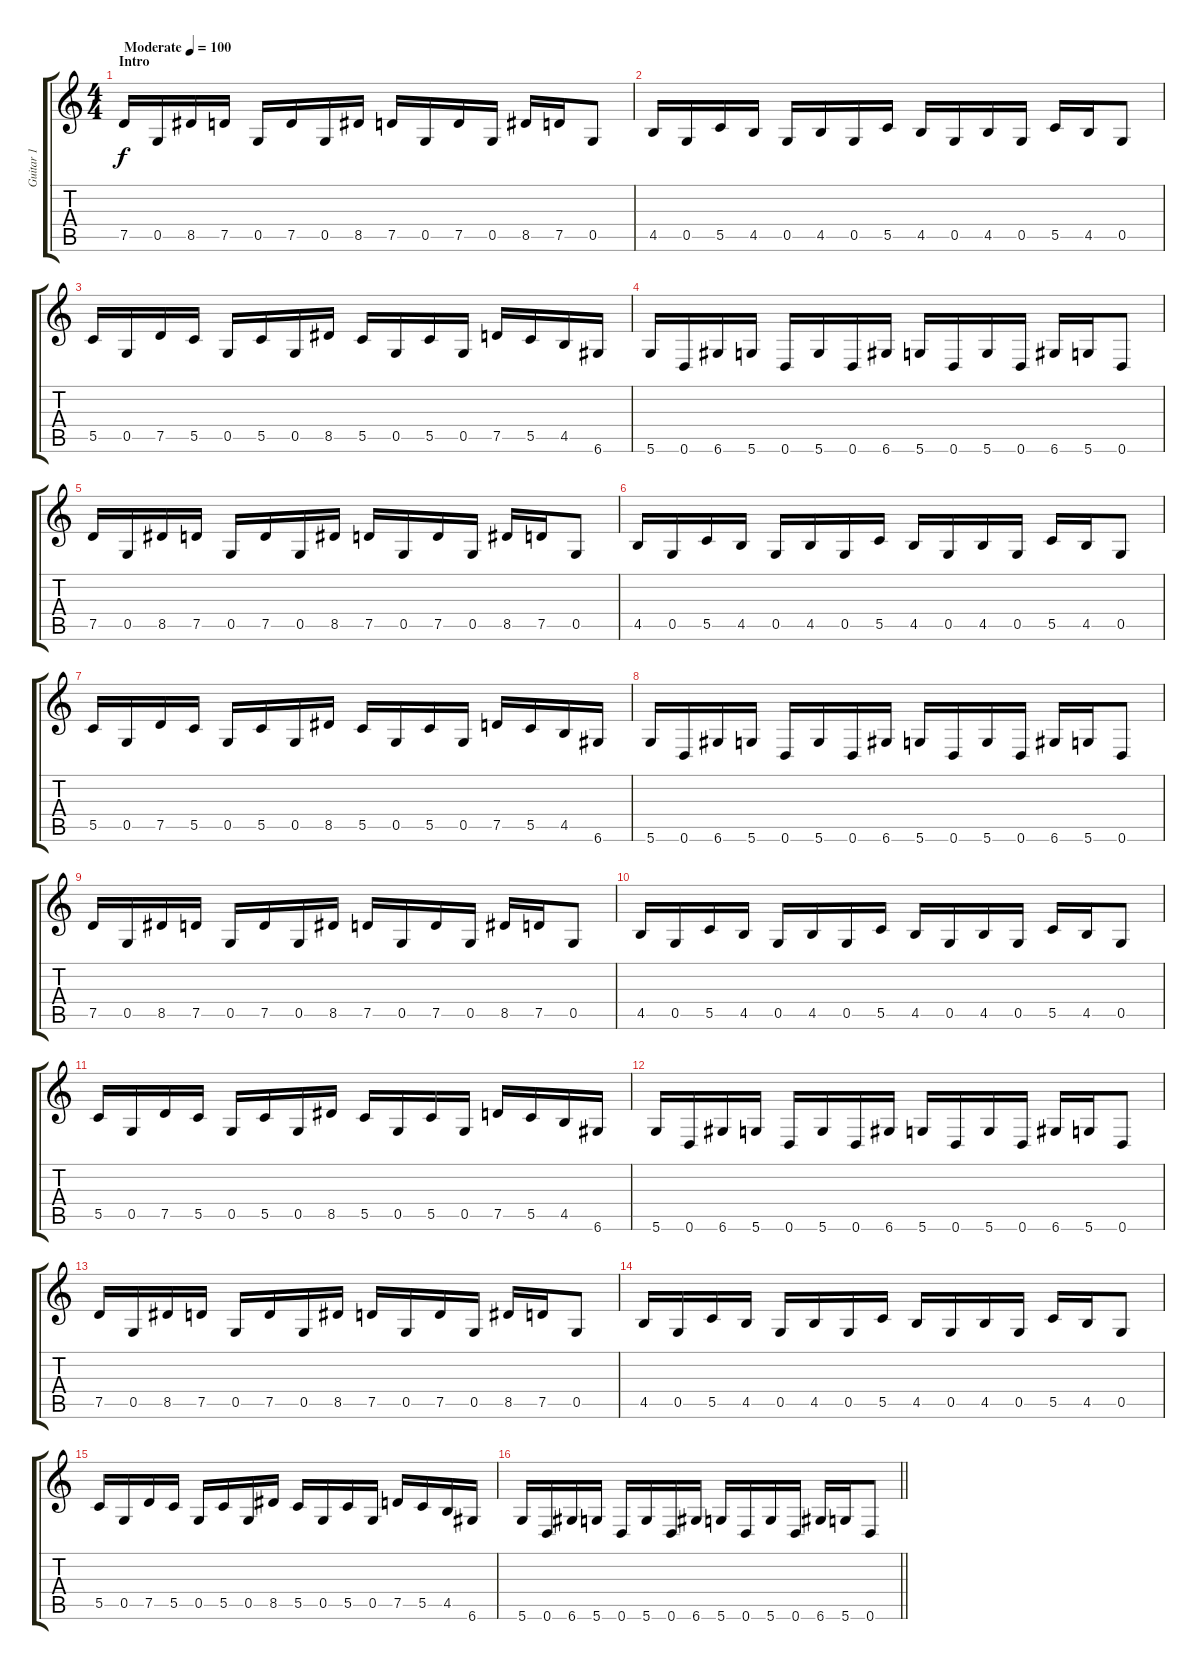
\track ("Guitar 1" "Guitar 1") {instrument distortionguitar}
\staff {score tabs}
\tuning (D4 A3 F3 C3 G2 D2) {hide}
\ts (4 4)
\section ("" "Intro")
\tempo (100 "Moderate")
\clef g2
\ks c
7.5.16{dy f instrument distortionguitar} 0.5.16 8.5.16 7.5.16 0.5.16 7.5.16 0.5.16 8.5.16 7.5.16 0.5.16 7.5.16 0.5.16 8.5.16 7.5.16 0.5.8 |
4.5.16 0.5.16 5.5.16 4.5.16 0.5.16 4.5.16 0.5.16 5.5.16 4.5.16 0.5.16 4.5.16 0.5.16 5.5.16 4.5.16 0.5.8 |
5.5.16 0.5.16 7.5.16 5.5.16 0.5.16 5.5.16 0.5.16 8.5.16 5.5.16 0.5.16 5.5.16 0.5.16 7.5.16 5.5.16 4.5.16 6.6.16 |
5.6.16 0.6.16 6.6.16 5.6.16 0.6.16 5.6.16 0.6.16 6.6.16 5.6.16 0.6.16 5.6.16 0.6.16 6.6.16 5.6.16 0.6.8 |
7.5.16 0.5.16 8.5.16 7.5.16 0.5.16 7.5.16 0.5.16 8.5.16 7.5.16 0.5.16 7.5.16 0.5.16 8.5.16 7.5.16 0.5.8 |
4.5.16 0.5.16 5.5.16 4.5.16 0.5.16 4.5.16 0.5.16 5.5.16 4.5.16 0.5.16 4.5.16 0.5.16 5.5.16 4.5.16 0.5.8 |
5.5.16 0.5.16 7.5.16 5.5.16 0.5.16 5.5.16 0.5.16 8.5.16 5.5.16 0.5.16 5.5.16 0.5.16 7.5.16 5.5.16 4.5.16 6.6.16 |
5.6.16 0.6.16 6.6.16 5.6.16 0.6.16 5.6.16 0.6.16 6.6.16 5.6.16 0.6.16 5.6.16 0.6.16 6.6.16 5.6.16 0.6.8 |
7.5.16 0.5.16 8.5.16 7.5.16 0.5.16 7.5.16 0.5.16 8.5.16 7.5.16 0.5.16 7.5.16 0.5.16 8.5.16 7.5.16 0.5.8 |
4.5.16 0.5.16 5.5.16 4.5.16 0.5.16 4.5.16 0.5.16 5.5.16 4.5.16 0.5.16 4.5.16 0.5.16 5.5.16 4.5.16 0.5.8 |
5.5.16 0.5.16 7.5.16 5.5.16 0.5.16 5.5.16 0.5.16 8.5.16 5.5.16 0.5.16 5.5.16 0.5.16 7.5.16 5.5.16 4.5.16 6.6.16 |
5.6.16 0.6.16 6.6.16 5.6.16 0.6.16 5.6.16 0.6.16 6.6.16 5.6.16 0.6.16 5.6.16 0.6.16 6.6.16 5.6.16 0.6.8 |
7.5.16 0.5.16 8.5.16 7.5.16 0.5.16 7.5.16 0.5.16 8.5.16 7.5.16 0.5.16 7.5.16 0.5.16 8.5.16 7.5.16 0.5.8 |
4.5.16 0.5.16 5.5.16 4.5.16 0.5.16 4.5.16 0.5.16 5.5.16 4.5.16 0.5.16 4.5.16 0.5.16 5.5.16 4.5.16 0.5.8 |
5.5.16 0.5.16 7.5.16 5.5.16 0.5.16 5.5.16 0.5.16 8.5.16 5.5.16 0.5.16 5.5.16 0.5.16 7.5.16 5.5.16 4.5.16 6.6.16 |
\barLineRight lightlight
5.6.16 0.6.16 6.6.16 5.6.16 0.6.16 5.6.16 0.6.16 6.6.16 5.6.16 0.6.16 5.6.16 0.6.16 6.6.16 5.6.16 0.6.8
